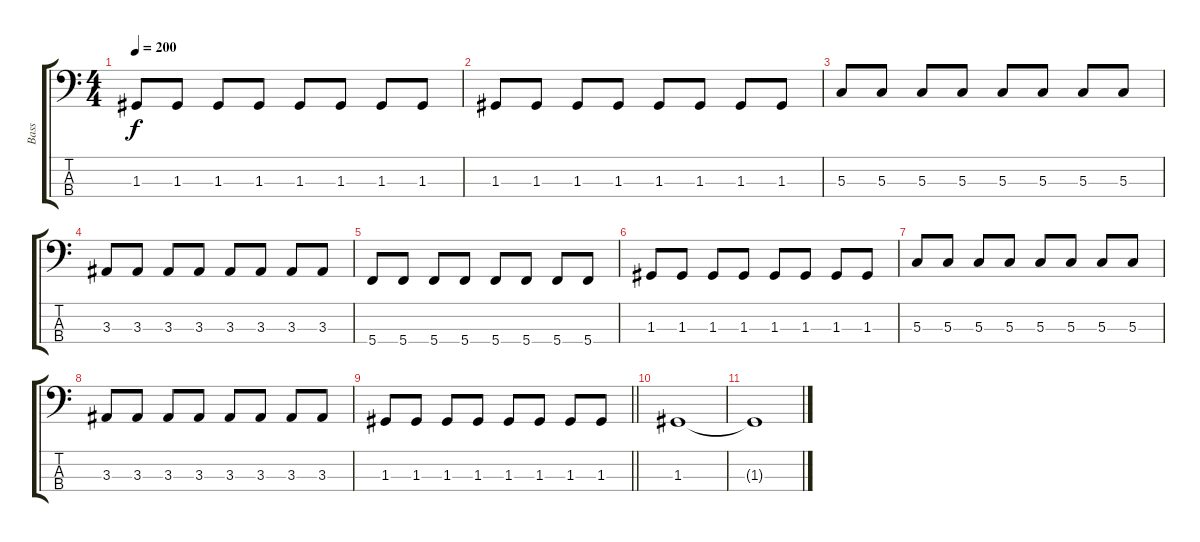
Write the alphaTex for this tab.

\track ("Bass" "Bass") {instrument electricbassfinger}
\staff {score tabs}
\tuning (F2 C2 G1 C1) {hide}
\ts (4 4)
\tempo 200
\clef f4
\ks c
1.3.8{dy f} 1.3.8 1.3.8 1.3.8 1.3.8 1.3.8 1.3.8 1.3.8 |
1.3.8 1.3.8 1.3.8 1.3.8 1.3.8 1.3.8 1.3.8 1.3.8 |
5.3.8 5.3.8 5.3.8 5.3.8 5.3.8 5.3.8 5.3.8 5.3.8 |
3.3.8 3.3.8 3.3.8 3.3.8 3.3.8 3.3.8 3.3.8 3.3.8 |
5.4.8 5.4.8 5.4.8 5.4.8 5.4.8 5.4.8 5.4.8 5.4.8 |
1.3.8 1.3.8 1.3.8 1.3.8 1.3.8 1.3.8 1.3.8 1.3.8 |
5.3.8 5.3.8 5.3.8 5.3.8 5.3.8 5.3.8 5.3.8 5.3.8 |
3.3.8 3.3.8 3.3.8 3.3.8 3.3.8 3.3.8 3.3.8 3.3.8 |
\barLineRight lightlight
1.3.8 1.3.8 1.3.8 1.3.8 1.3.8 1.3.8 1.3.8 1.3.8 |
1.3.1 |
1.3{t}.1
